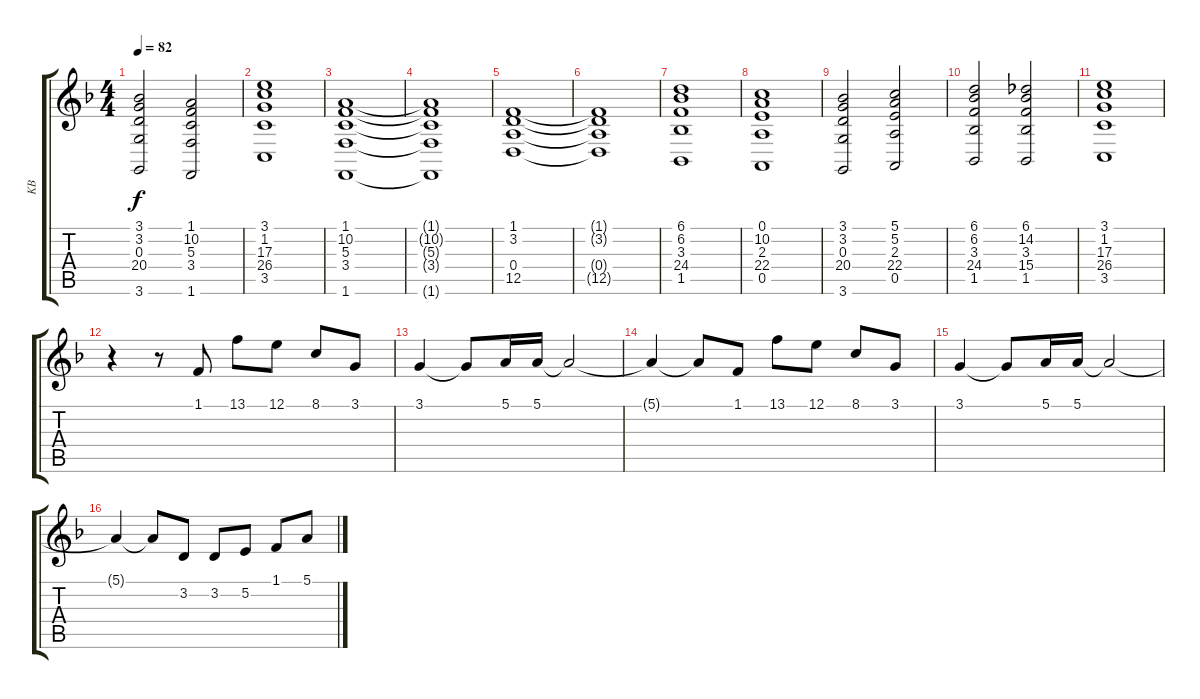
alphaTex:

\track ("KB" "KB") {instrument synthstrings2}
\staff {score tabs}
\tuning (E4 B3 G3 D3 A2 E2) {hide}
\ts (4 4)
\tempo 82
\clef g2
\ks f
(3.1 3.2 0.3 20.4 3.6).2{dy f} (1.1 10.2 5.3 3.4 1.6).2 |
(3.1 1.2 17.3 26.4 3.5).1 |
(1.1 10.2 5.3 3.4 1.6).1{volume 10 instrument stringensemble2} |
(1.1{t} 10.2{t} 5.3{t} 3.4{t} 1.6{t}).1 |
(1.1 3.2 0.4 12.5).1 |
(1.1{t} 3.2{t} 0.4{t} 12.5{t}).1 |
(6.1 6.2 3.3 24.4 1.5).1 |
(0.1 10.2 2.3 22.4 0.5).1 |
(3.1 3.2 0.3 20.4 3.6).2 (5.1 5.2 2.3 22.4 0.5).2 |
(6.1 6.2 3.3 24.4 1.5).2 (6.1 14.2 3.3 15.4 1.5).2 |
(3.1 1.2 17.3 26.4 3.5).1 |
r.4{volume 14 instrument synthstrings2} r.8 1.1.8 13.1.8 12.1.8 8.1.8 3.1.8 |
3.1.4 3.1{t}.8 5.1.16 5.1.16 5.1{t}.2 |
5.1{t}.4 5.1{t}.8 1.1.8 13.1.8 12.1.8 8.1.8 3.1.8 |
3.1.4 3.1{t}.8 5.1.16 5.1.16 5.1{t}.2 |
5.1{t}.4 5.1{t}.8 3.2.8 3.2.8 5.2.8 1.1.8 5.1.8
